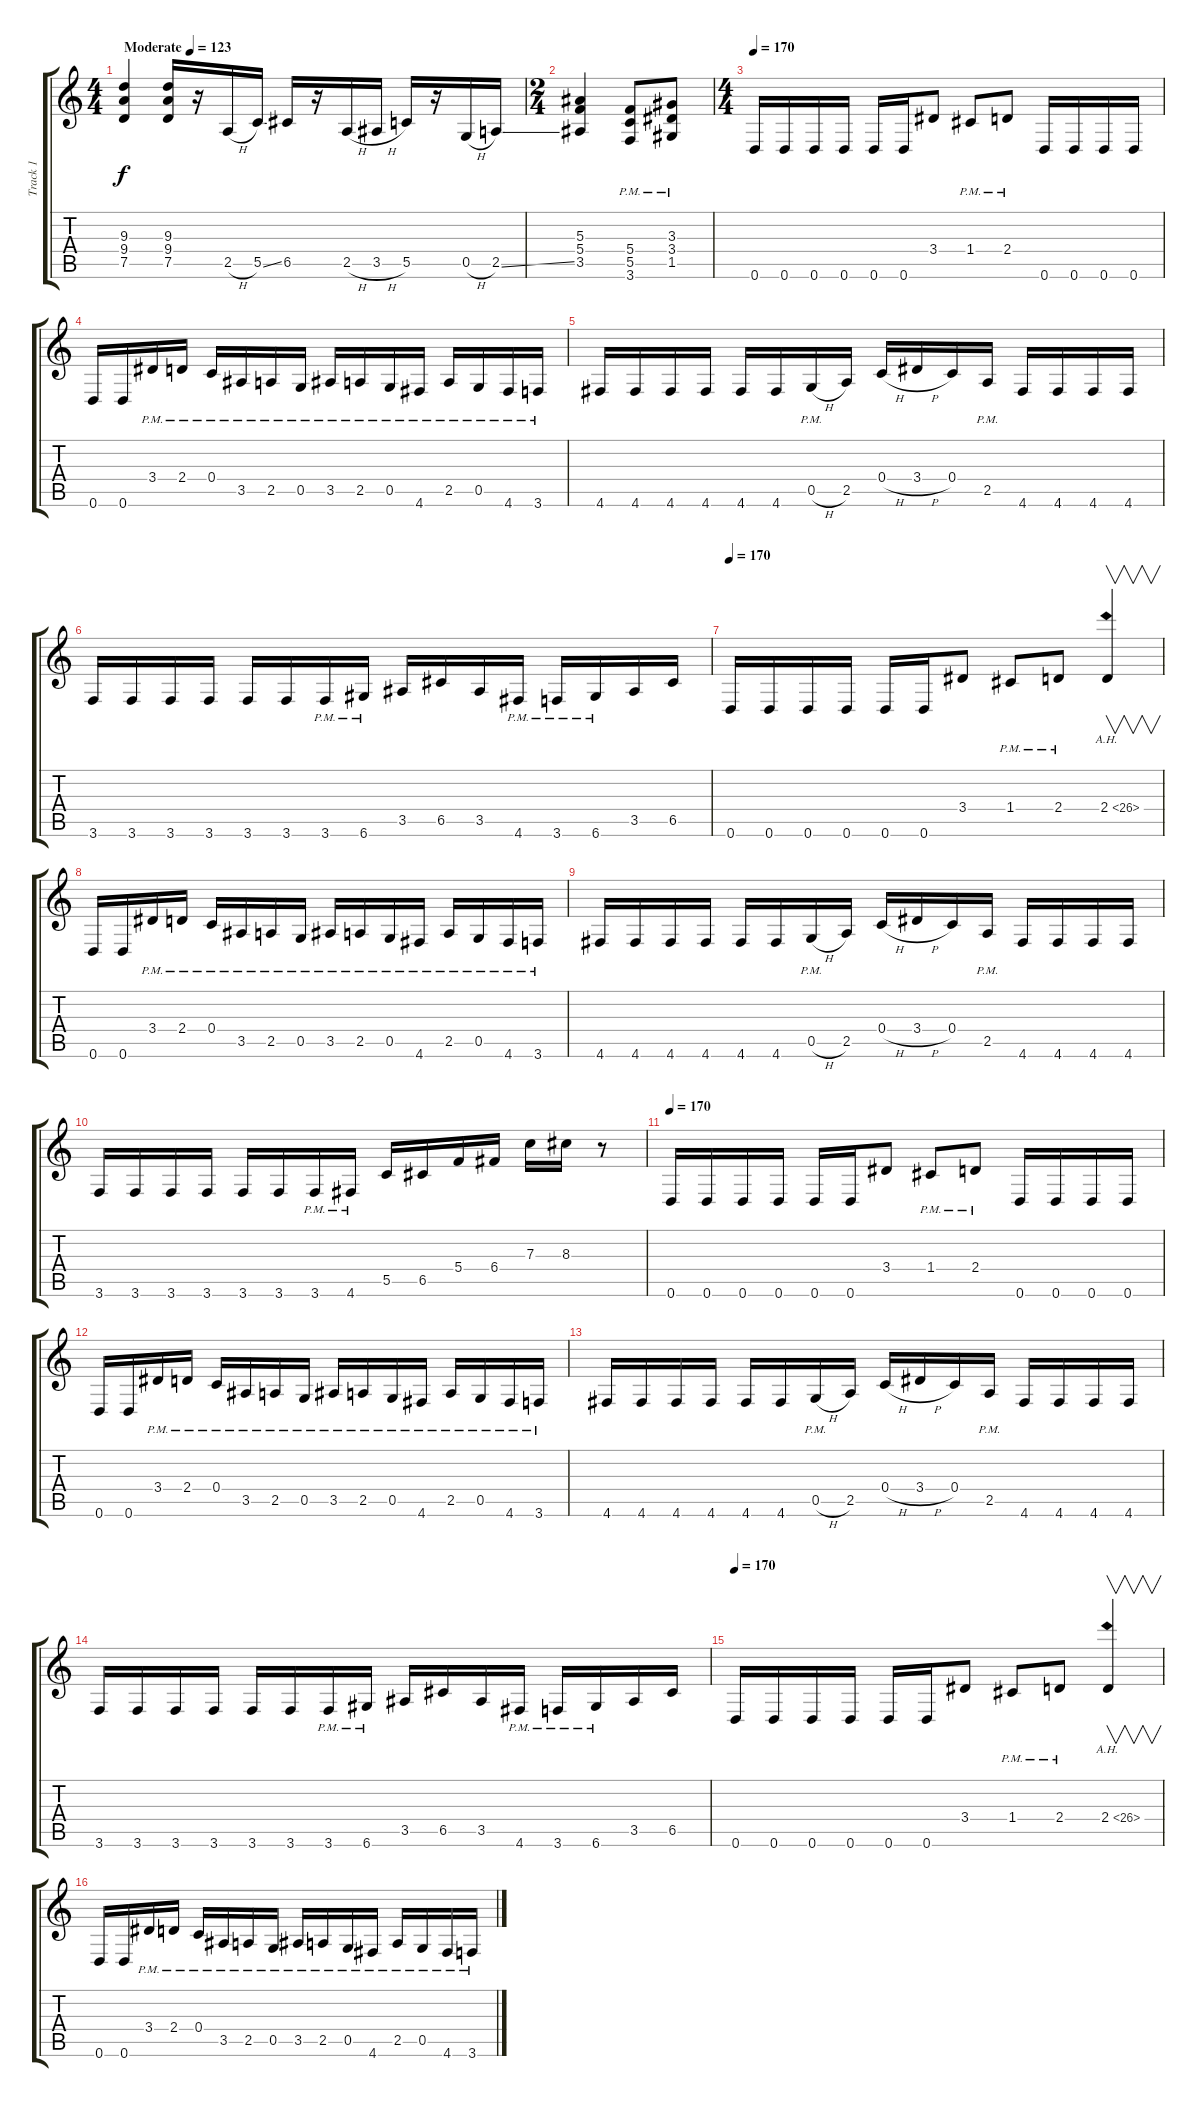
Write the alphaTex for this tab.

\track ("Track 1" "Track 1") {instrument distortionguitar}
\staff {score tabs}
\tuning (D4 A3 F3 C3 G2 D2) {hide}
\ts (4 4)
\tempo (123 "Moderate")
\clef g2
\ks c
(9.3 9.4 7.5).4{dy f instrument distortionguitar} (9.3 9.4 7.5).16 r.16 2.5{h}.16 5.5{ss}.16 6.5.16 r.16 2.5{h}.16 3.5{h}.16 5.5.16 r.16 0.5{h}.16 2.5{ss}.16 |
\ts (2 4)
(5.3 5.4 3.5).4 (5.4{pm} 5.5{pm} 3.6{pm}).8 (3.3{pm} 3.4{pm} 1.5{pm}).8 |
\ts (4 4)
\tempo 170
0.6.16 0.6.16 0.6.16 0.6.16 0.6.16 0.6.16 3.4.8 1.4{pm}.8 2.4{pm}.8 0.6.16 0.6.16 0.6.16 0.6.16 |
0.6.16 0.6.16 3.4{pm}.16 2.4{pm}.16 0.4{pm}.16 3.5{pm}.16 2.5{pm}.16 0.5{pm}.16 3.5{pm}.16 2.5{pm}.16 0.5{pm}.16 4.6{pm}.16 2.5{pm}.16 0.5{pm}.16 4.6{pm}.16 3.6{pm}.16 |
4.6.16 4.6.16 4.6.16 4.6.16 4.6.16 4.6.16 0.5{h pm}.16 2.5.16 0.4{h}.16 3.4{h}.16 0.4.16 2.5{pm}.16 4.6.16 4.6.16 4.6.16 4.6.16 |
3.6.16 3.6.16 3.6.16 3.6.16 3.6.16 3.6.16 3.6{pm}.16 6.6{pm}.16 3.5.16 6.5.16 3.5.16 4.6{pm}.16 3.6{pm}.16 6.6{pm}.16 3.5.16 6.5.16 |
\tempo 170
0.6.16 0.6.16 0.6.16 0.6.16 0.6.16 0.6.16 3.4.8 1.4{pm}.8 2.4{pm}.8 2.4{ah 24}.4{v} |
0.6.16 0.6.16 3.4{pm}.16 2.4{pm}.16 0.4{pm}.16 3.5{pm}.16 2.5{pm}.16 0.5{pm}.16 3.5{pm}.16 2.5{pm}.16 0.5{pm}.16 4.6{pm}.16 2.5{pm}.16 0.5{pm}.16 4.6{pm}.16 3.6{pm}.16 |
4.6.16 4.6.16 4.6.16 4.6.16 4.6.16 4.6.16 0.5{h pm}.16 2.5.16 0.4{h}.16 3.4{h}.16 0.4.16 2.5{pm}.16 4.6.16 4.6.16 4.6.16 4.6.16 |
3.6.16 3.6.16 3.6.16 3.6.16 3.6.16 3.6.16 3.6{pm}.16 4.6{pm}.16 5.5.16 6.5.16 5.4.16 6.4.16 7.3.16 8.3.16 r.8 |
\tempo 170
0.6.16 0.6.16 0.6.16 0.6.16 0.6.16 0.6.16 3.4.8 1.4{pm}.8 2.4{pm}.8 0.6.16 0.6.16 0.6.16 0.6.16 |
0.6.16 0.6.16 3.4{pm}.16 2.4{pm}.16 0.4{pm}.16 3.5{pm}.16 2.5{pm}.16 0.5{pm}.16 3.5{pm}.16 2.5{pm}.16 0.5{pm}.16 4.6{pm}.16 2.5{pm}.16 0.5{pm}.16 4.6{pm}.16 3.6{pm}.16 |
4.6.16 4.6.16 4.6.16 4.6.16 4.6.16 4.6.16 0.5{h pm}.16 2.5.16 0.4{h}.16 3.4{h}.16 0.4.16 2.5{pm}.16 4.6.16 4.6.16 4.6.16 4.6.16 |
3.6.16 3.6.16 3.6.16 3.6.16 3.6.16 3.6.16 3.6{pm}.16 6.6{pm}.16 3.5.16 6.5.16 3.5.16 4.6{pm}.16 3.6{pm}.16 6.6{pm}.16 3.5.16 6.5.16 |
\tempo 170
0.6.16 0.6.16 0.6.16 0.6.16 0.6.16 0.6.16 3.4.8 1.4{pm}.8 2.4{pm}.8 2.4{ah 24}.4{v} |
0.6.16 0.6.16 3.4{pm}.16 2.4{pm}.16 0.4{pm}.16 3.5{pm}.16 2.5{pm}.16 0.5{pm}.16 3.5{pm}.16 2.5{pm}.16 0.5{pm}.16 4.6{pm}.16 2.5{pm}.16 0.5{pm}.16 4.6{pm}.16 3.6{pm}.16
